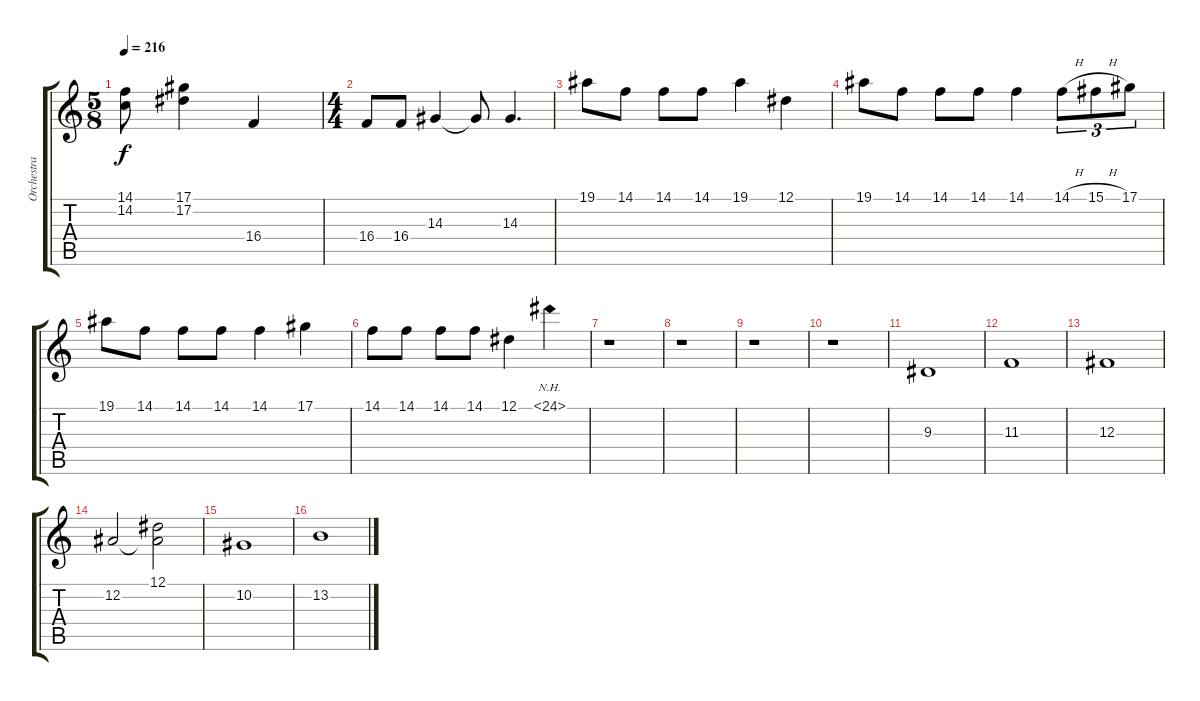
\track ("Orchestra 1" "Orchestra ") {instrument stringensemble1}
\staff {score tabs}
\tuning (Eb4 Bb3 Gb3 Db3 Ab2 Eb2) {hide}
\ts (5 8)
\tempo 216
\clef g2
\ks c
(14.1 14.2).8{dy f} (17.1 17.2).4 16.4.4 |
\ts (4 4)
16.4.8 16.4.8 14.3.4 14.3{t}.8 14.3.4{d} |
19.1.8 14.1.8 14.1.8 14.1.8 19.1.4 12.1.4 |
19.1.8 14.1.8 14.1.8 14.1.8 14.1.4 14.1{h}.8{tu (3 2)} 15.1{h}.8{tu (3 2)} 17.1.8{tu (3 2)} |
19.1.8 14.1.8 14.1.8 14.1.8 14.1.4 17.1.4 |
14.1.8 14.1.8 14.1.8 14.1.8 12.1.4 24.1{nh}.4 |
r.1 |
r.1 |
r.1 |
r.1 |
9.3.1 |
11.3.1 |
12.3.1 |
12.2.2 (12.1 12.2{t}).2 |
10.2.1 |
13.2.1
